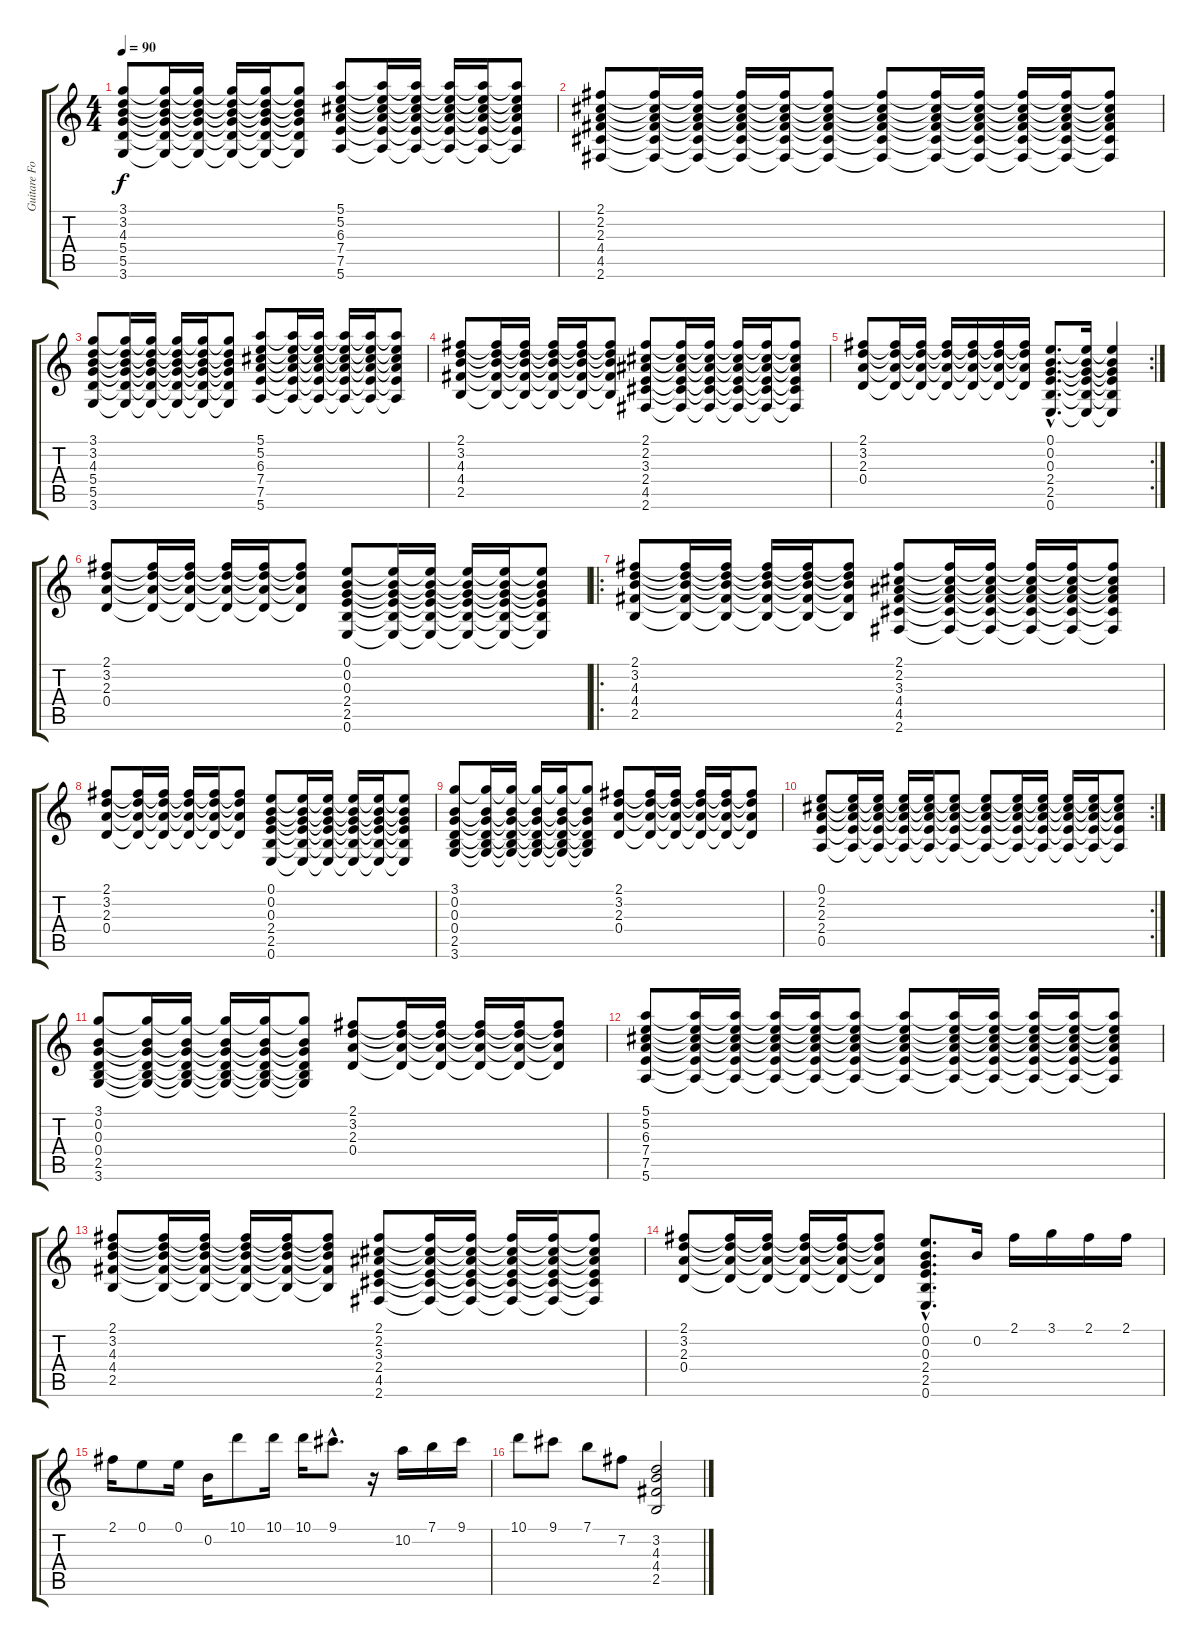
\track ("Guitare Folk" "Guitare Fo") {instrument acousticguitarsteel}
\staff {score tabs}
\tuning (E4 B3 G3 D3 A2 E2) {hide}
\ts (4 4)
\tempo 90
\clef g2
\ks c
(3.1 3.2 4.3 5.4 5.5 3.6).8{dy f} (3.1{t} 3.2{t} 4.3{t} 5.4{t} 5.5{t} 3.6{t}).16 (3.1{t} 3.2{t} 4.3{t} 5.4{t} 5.5{t} 3.6{t}).16 (3.1{t} 3.2{t} 4.3{t} 5.4{t} 5.5{t} 3.6{t}).16 (3.1{t} 3.2{t} 4.3{t} 5.4{t} 5.5{t} 3.6{t}).16 (3.1{t} 3.2{t} 4.3{t} 5.4{t} 5.5{t} 3.6{t}).8 (5.1 5.2 6.3 7.4 7.5 5.6).8 (5.1{t} 5.2{t} 6.3{t} 7.4{t} 7.5{t} 5.6{t}).16 (5.1{t} 5.2{t} 6.3{t} 7.4{t} 7.5{t} 5.6{t}).16 (5.1{t} 5.2{t} 6.3{t} 7.4{t} 7.5{t} 5.6{t}).16 (5.1{t} 5.2{t} 6.3{t} 7.4{t} 7.5{t} 5.6{t}).16 (5.1{t} 5.2{t} 6.3{t} 7.4{t} 7.5{t} 5.6{t}).8 |
(2.1 2.2 2.3 4.4 4.5 2.6).8 (2.1{t} 2.2{t} 2.3{t} 4.4{t} 4.5{t} 2.6{t}).16 (2.1{t} 2.2{t} 2.3{t} 4.4{t} 4.5{t} 2.6{t}).16 (2.1{t} 2.2{t} 2.3{t} 4.4{t} 4.5{t} 2.6{t}).16 (2.1{t} 2.2{t} 2.3{t} 4.4{t} 4.5{t} 2.6{t}).16 (2.1{t} 2.2{t} 2.3{t} 4.4{t} 4.5{t} 2.6{t}).8 (2.1{t} 2.2{t} 2.3{t} 4.4{t} 4.5{t} 2.6{t}).8 (2.1{t} 2.2{t} 2.3{t} 4.4{t} 4.5{t} 2.6{t}).16 (2.1{t} 2.2{t} 2.3{t} 4.4{t} 4.5{t} 2.6{t}).16 (2.1{t} 2.2{t} 2.3{t} 4.4{t} 4.5{t} 2.6{t}).16 (2.1{t} 2.2{t} 2.3{t} 4.4{t} 4.5{t} 2.6{t}).16 (2.1{t} 2.2{t} 2.3{t} 4.4{t} 4.5{t} 2.6{t}).8 |
(3.1 3.2 4.3 5.4 5.5 3.6).8 (3.1{t} 3.2{t} 4.3{t} 5.4{t} 5.5{t} 3.6{t}).16 (3.1{t} 3.2{t} 4.3{t} 5.4{t} 5.5{t} 3.6{t}).16 (3.1{t} 3.2{t} 4.3{t} 5.4{t} 5.5{t} 3.6{t}).16 (3.1{t} 3.2{t} 4.3{t} 5.4{t} 5.5{t} 3.6{t}).16 (3.1{t} 3.2{t} 4.3{t} 5.4{t} 5.5{t} 3.6{t}).8 (5.1 5.2 6.3 7.4 7.5 5.6).8 (5.1{t} 5.2{t} 6.3{t} 7.4{t} 7.5{t} 5.6{t}).16 (5.1{t} 5.2{t} 6.3{t} 7.4{t} 7.5{t} 5.6{t}).16 (5.1{t} 5.2{t} 6.3{t} 7.4{t} 7.5{t} 5.6{t}).16 (5.1{t} 5.2{t} 6.3{t} 7.4{t} 7.5{t} 5.6{t}).16 (5.1{t} 5.2{t} 6.3{t} 7.4{t} 7.5{t} 5.6{t}).8 |
(2.1 3.2 4.3 4.4 2.5).8 (2.1{t} 3.2{t} 4.3{t} 4.4{t} 2.5{t}).16 (2.1{t} 3.2{t} 4.3{t} 4.4{t} 2.5{t}).16 (2.1{t} 3.2{t} 4.3{t} 4.4{t} 2.5{t}).16 (2.1{t} 3.2{t} 4.3{t} 4.4{t} 2.5{t}).16 (2.1{t} 3.2{t} 4.3{t} 4.4{t} 2.5{t}).8 (2.1 2.2 3.3 2.4 4.5 2.6).8 (2.1{t} 2.2{t} 3.3{t} 2.4{t} 4.5{t} 2.6{t}).16 (2.1{t} 2.2{t} 3.3{t} 2.4{t} 4.5{t} 2.6{t}).16 (2.1{t} 2.2{t} 3.3{t} 2.4{t} 4.5{t} 2.6{t}).16 (2.1{t} 2.2{t} 3.3{t} 2.4{t} 4.5{t} 2.6{t}).16 (2.1{t} 2.2{t} 3.3{t} 2.4{t} 4.5{t} 2.6{t}).8 |
\rc 2
(2.1 3.2 2.3 0.4).8 (2.1{t} 3.2{t} 2.3{t} 0.4{t}).16 (2.1{t} 3.2{t} 2.3{t} 0.4{t}).16 (2.1{t} 3.2{t} 2.3{t} 0.4{t}).16 (2.1{t} 3.2{t} 2.3{t} 0.4{t}).16 (2.1{t} 3.2{t} 2.3{t} 0.4{t}).16 (2.1{t} 3.2{t} 2.3{t} 0.4{t}).16 (0.1{hac} 0.2{hac} 0.3{hac} 2.4{hac} 2.5{hac} 0.6{hac}).8{d} (0.1{t} 0.2{t} 0.3{t} 2.4{t} 2.5{t} 0.6{t}).16 (0.1{t} 0.2{t} 0.3{t} 2.4{t} 2.5{t} 0.6{t}).4 |
(2.1 3.2 2.3 0.4).8 (2.1{t} 3.2{t} 2.3{t} 0.4{t}).16 (2.1{t} 3.2{t} 2.3{t} 0.4{t}).16 (2.1{t} 3.2{t} 2.3{t} 0.4{t}).16 (2.1{t} 3.2{t} 2.3{t} 0.4{t}).16 (2.1{t} 3.2{t} 2.3{t} 0.4{t}).8 (0.1 0.2 0.3 2.4 2.5 0.6).8 (0.1{t} 0.2{t} 0.3{t} 2.4{t} 2.5{t} 0.6{t}).16 (0.1{t} 0.2{t} 0.3{t} 2.4{t} 2.5{t} 0.6{t}).16 (0.1{t} 0.2{t} 0.3{t} 2.4{t} 2.5{t} 0.6{t}).16 (0.1{t} 0.2{t} 0.3{t} 2.4{t} 2.5{t} 0.6{t}).16 (0.1{t} 0.2{t} 0.3{t} 2.4{t} 2.5{t} 0.6{t}).8 |
\ro
(2.1 3.2 4.3 4.4 2.5).8 (2.1{t} 3.2{t} 4.3{t} 4.4{t} 2.5{t}).16 (2.1{t} 3.2{t} 4.3{t} 4.4{t} 2.5{t}).16 (2.1{t} 3.2{t} 4.3{t} 4.4{t} 2.5{t}).16 (2.1{t} 3.2{t} 4.3{t} 4.4{t} 2.5{t}).16 (2.1{t} 3.2{t} 4.3{t} 4.4{t} 2.5{t}).8 (2.1 2.2 3.3 4.4 4.5 2.6).8 (2.1{t} 2.2{t} 3.3{t} 4.4{t} 4.5{t} 2.6{t}).16 (2.1{t} 2.2{t} 3.3{t} 4.4{t} 4.5{t} 2.6{t}).16 (2.1{t} 2.2{t} 3.3{t} 4.4{t} 4.5{t} 2.6{t}).16 (2.1{t} 2.2{t} 3.3{t} 4.4{t} 4.5{t} 2.6{t}).16 (2.1{t} 2.2{t} 3.3{t} 4.4{t} 4.5{t} 2.6{t}).8 |
(2.1 3.2 2.3 0.4).8 (2.1{t} 3.2{t} 2.3{t} 0.4{t}).16 (2.1{t} 3.2{t} 2.3{t} 0.4{t}).16 (2.1{t} 3.2{t} 2.3{t} 0.4{t}).16 (2.1{t} 3.2{t} 2.3{t} 0.4{t}).16 (2.1{t} 3.2{t} 2.3{t} 0.4{t}).8 (0.1 0.2 0.3 2.4 2.5 0.6).8 (0.1{t} 0.2{t} 0.3{t} 2.4{t} 2.5{t} 0.6{t}).16 (0.1{t} 0.2{t} 0.3{t} 2.4{t} 2.5{t} 0.6{t}).16 (0.1{t} 0.2{t} 0.3{t} 2.4{t} 2.5{t} 0.6{t}).16 (0.1{t} 0.2{t} 0.3{t} 2.4{t} 2.5{t} 0.6{t}).16 (0.1{t} 0.2{t} 0.3{t} 2.4{t} 2.5{t} 0.6{t}).8 |
(3.1 0.2 0.3 0.4 2.5 3.6).8 (3.1{t} 0.2{t} 0.3{t} 0.4{t} 2.5{t} 3.6{t}).16 (3.1{t} 0.2{t} 0.3{t} 0.4{t} 2.5{t} 3.6{t}).16 (3.1{t} 0.2{t} 0.3{t} 0.4{t} 2.5{t} 3.6{t}).16 (3.1{t} 0.2{t} 0.3{t} 0.4{t} 2.5{t} 3.6{t}).16 (3.1{t} 0.2{t} 0.3{t} 0.4{t} 2.5{t} 3.6{t}).8 (2.1 3.2 2.3 0.4).8 (2.1{t} 3.2{t} 2.3{t} 0.4{t}).16 (2.1{t} 3.2{t} 2.3{t} 0.4{t}).16 (2.1{t} 3.2{t} 2.3{t} 0.4{t}).16 (2.1{t} 3.2{t} 2.3{t} 0.4{t}).16 (2.1{t} 3.2{t} 2.3{t} 0.4{t}).8 |
\rc 2
(0.1 2.2 2.3 2.4 0.5).8 (0.1{t} 2.2{t} 2.3{t} 2.4{t} 0.5{t}).16 (0.1{t} 2.2{t} 2.3{t} 2.4{t} 0.5{t}).16 (0.1{t} 2.2{t} 2.3{t} 2.4{t} 0.5{t}).16 (0.1{t} 2.2{t} 2.3{t} 2.4{t} 0.5{t}).16 (0.1{t} 2.2{t} 2.3{t} 2.4{t} 0.5{t}).8 (0.1{t} 2.2{t} 2.3{t} 2.4{t} 0.5{t}).8 (0.1{t} 2.2{t} 2.3{t} 2.4{t} 0.5{t}).16 (0.1{t} 2.2{t} 2.3{t} 2.4{t} 0.5{t}).16 (0.1{t} 2.2{t} 2.3{t} 2.4{t} 0.5{t}).16 (0.1{t} 2.2{t} 2.3{t} 2.4{t} 0.5{t}).16 (0.1{t} 2.2{t} 2.3{t} 2.4{t} 0.5{t}).8 |
(3.1 0.2 0.3 0.4 2.5 3.6).8 (3.1{t} 0.2{t} 0.3{t} 0.4{t} 2.5{t} 3.6{t}).16 (3.1{t} 0.2{t} 0.3{t} 0.4{t} 2.5{t} 3.6{t}).16 (3.1{t} 0.2{t} 0.3{t} 0.4{t} 2.5{t} 3.6{t}).16 (3.1{t} 0.2{t} 0.3{t} 0.4{t} 2.5{t} 3.6{t}).16 (3.1{t} 0.2{t} 0.3{t} 0.4{t} 2.5{t} 3.6{t}).8 (2.1 3.2 2.3 0.4).8 (2.1{t} 3.2{t} 2.3{t} 0.4{t}).16 (2.1{t} 3.2{t} 2.3{t} 0.4{t}).16 (2.1{t} 3.2{t} 2.3{t} 0.4{t}).16 (2.1{t} 3.2{t} 2.3{t} 0.4{t}).16 (2.1{t} 3.2{t} 2.3{t} 0.4{t}).8 |
(5.1 5.2 6.3 7.4 7.5 5.6).8 (5.1{t} 5.2{t} 6.3{t} 7.4{t} 7.5{t} 5.6{t}).16 (5.1{t} 5.2{t} 6.3{t} 7.4{t} 7.5{t} 5.6{t}).16 (5.1{t} 5.2{t} 6.3{t} 7.4{t} 7.5{t} 5.6{t}).16 (5.1{t} 5.2{t} 6.3{t} 7.4{t} 7.5{t} 5.6{t}).16 (5.1{t} 5.2{t} 6.3{t} 7.4{t} 7.5{t} 5.6{t}).8 (5.1{t} 5.2{t} 6.3{t} 7.4{t} 7.5{t} 5.6{t}).8 (5.1{t} 5.2{t} 6.3{t} 7.4{t} 7.5{t} 5.6{t}).16 (5.1{t} 5.2{t} 6.3{t} 7.4{t} 7.5{t} 5.6{t}).16 (5.1{t} 5.2{t} 6.3{t} 7.4{t} 7.5{t} 5.6{t}).16 (5.1{t} 5.2{t} 6.3{t} 7.4{t} 7.5{t} 5.6{t}).16 (5.1{t} 5.2{t} 6.3{t} 7.4{t} 7.5{t} 5.6{t}).8 |
(2.1 3.2 4.3 4.4 2.5).8 (2.1{t} 3.2{t} 4.3{t} 4.4{t} 2.5{t}).16 (2.1{t} 3.2{t} 4.3{t} 4.4{t} 2.5{t}).16 (2.1{t} 3.2{t} 4.3{t} 4.4{t} 2.5{t}).16 (2.1{t} 3.2{t} 4.3{t} 4.4{t} 2.5{t}).16 (2.1{t} 3.2{t} 4.3{t} 4.4{t} 2.5{t}).8 (2.1 2.2 3.3 2.4 4.5 2.6).8 (2.1{t} 2.2{t} 3.3{t} 2.4{t} 4.5{t} 2.6{t}).16 (2.1{t} 2.2{t} 3.3{t} 2.4{t} 4.5{t} 2.6{t}).16 (2.1{t} 2.2{t} 3.3{t} 2.4{t} 4.5{t} 2.6{t}).16 (2.1{t} 2.2{t} 3.3{t} 2.4{t} 4.5{t} 2.6{t}).16 (2.1{t} 2.2{t} 3.3{t} 2.4{t} 4.5{t} 2.6{t}).8 |
(2.1 3.2 2.3 0.4).8 (2.1{t} 3.2{t} 2.3{t} 0.4{t}).16 (2.1{t} 3.2{t} 2.3{t} 0.4{t}).16 (2.1{t} 3.2{t} 2.3{t} 0.4{t}).16 (2.1{t} 3.2{t} 2.3{t} 0.4{t}).16 (2.1{t} 3.2{t} 2.3{t} 0.4{t}).8 (0.1{hac} 0.2{hac} 0.3{hac} 2.4{hac} 2.5{hac} 0.6{hac}).8{d} 0.2.16 2.1.16 3.1.16 2.1.16 2.1.16 |
2.1.16 0.1.8 0.1.16 0.2.16 10.1.8 10.1.16 10.1.16 9.1{hac}.8{d} r.16 10.2.16 7.1.16 9.1.16 |
10.1.8 9.1.8 7.1.8 7.2.8 (3.2 4.3 4.4 2.5).2
